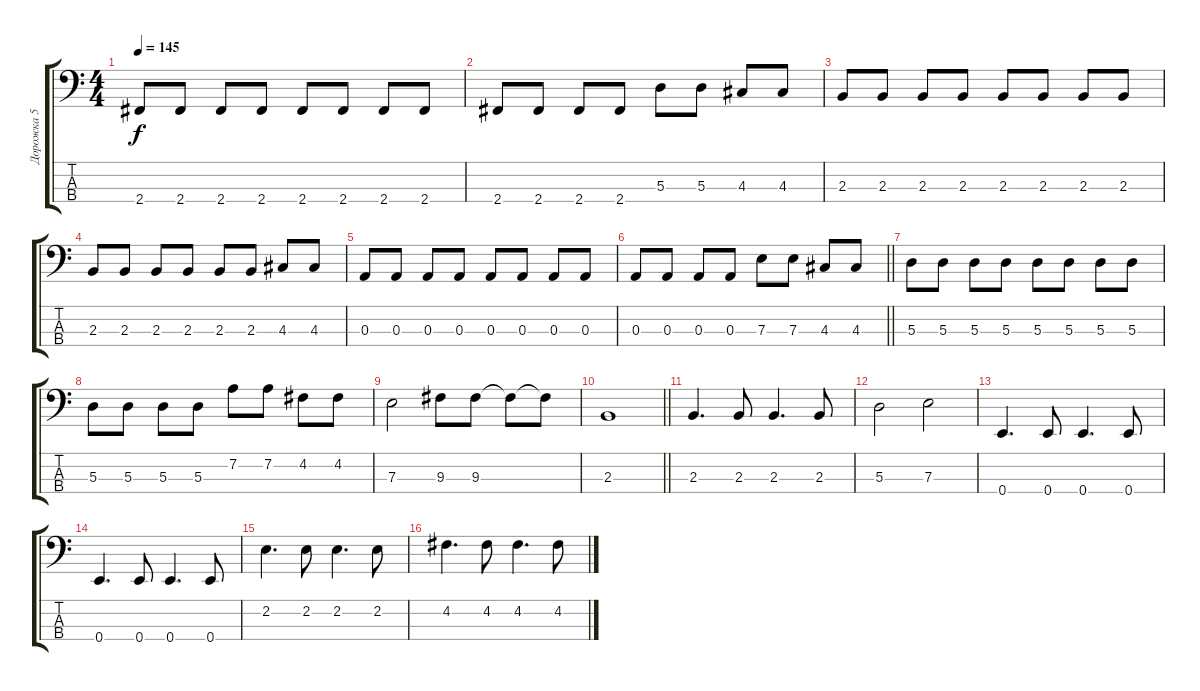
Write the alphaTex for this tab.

\track ("Дорожка 5" "Дорожка 5") {instrument electricbassfinger}
\staff {score tabs}
\tuning (G2 D2 A1 E1) {hide}
\ts (4 4)
\tempo 145
\clef f4
\ks c
2.4.8{dy f} 2.4.8 2.4.8 2.4.8 2.4.8 2.4.8 2.4.8 2.4.8 |
2.4.8 2.4.8 2.4.8 2.4.8 5.3.8 5.3.8 4.3.8 4.3.8 |
2.3.8 2.3.8 2.3.8 2.3.8 2.3.8 2.3.8 2.3.8 2.3.8 |
2.3.8 2.3.8 2.3.8 2.3.8 2.3.8 2.3.8 4.3.8 4.3.8 |
0.3.8 0.3.8 0.3.8 0.3.8 0.3.8 0.3.8 0.3.8 0.3.8 |
\barLineRight lightlight
0.3.8 0.3.8 0.3.8 0.3.8 7.3.8 7.3.8 4.3.8 4.3.8 |
5.3.8 5.3.8 5.3.8 5.3.8 5.3.8 5.3.8 5.3.8 5.3.8 |
5.3.8 5.3.8 5.3.8 5.3.8 7.2.8 7.2.8 4.2.8 4.2.8 |
7.3.2 9.3.8 9.3.8 9.3{t}.8 9.3{t}.8 |
\barLineRight lightlight
2.3.1 |
2.3.4{d} 2.3.8 2.3.4{d} 2.3.8 |
5.3.2 7.3.2 |
0.4.4{d} 0.4.8 0.4.4{d} 0.4.8 |
0.4.4{d} 0.4.8 0.4.4{d} 0.4.8 |
2.2.4{d} 2.2.8 2.2.4{d} 2.2.8 |
4.2.4{d} 4.2.8 4.2.4{d} 4.2.8
